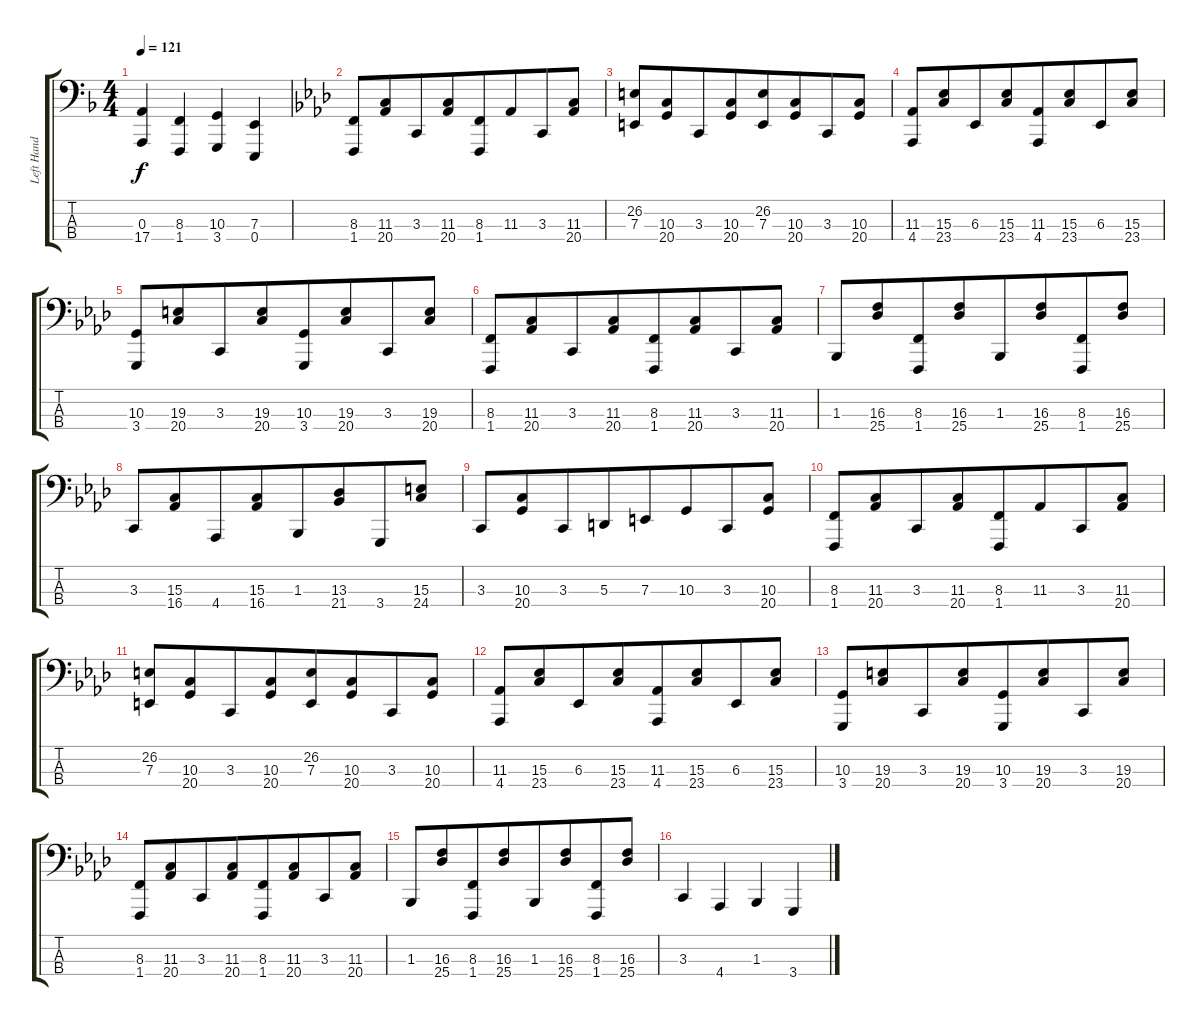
\track ("Left Hand" "Left Hand") {instrument acousticgrandpiano}
\staff {score tabs}
\tuning (C-1 D-1 A1 E1) {hide}
\ts (4 4)
\tempo 121
\clef f4
\ks dminor
(0.3 17.4).4{dy f} (8.3 1.4).4 (10.3 3.4).4 (7.3 0.4).4 |
\ks fminor
(8.3 1.4).8 (11.3 20.4).8{beam merge} 3.3.8 (11.3 20.4).8{beam merge} (8.3 1.4).8 11.3.8{beam merge} 3.3.8 (11.3 20.4).8 |
(26.2 7.3).8 (10.3 20.4).8{beam merge} 3.3.8 (10.3 20.4).8{beam merge} (26.2 7.3).8 (10.3 20.4).8{beam merge} 3.3.8 (10.3 20.4).8 |
(11.3 4.4).8 (15.3 23.4).8{beam merge} 6.3.8 (15.3 23.4).8{beam merge} (11.3 4.4).8 (15.3 23.4).8{beam merge} 6.3.8 (15.3 23.4).8 |
(10.3 3.4).8 (19.3 20.4).8{beam merge} 3.3.8 (19.3 20.4).8{beam merge} (10.3 3.4).8 (19.3 20.4).8{beam merge} 3.3.8 (19.3 20.4).8 |
(8.3 1.4).8 (11.3 20.4).8{beam merge} 3.3.8 (11.3 20.4).8{beam merge} (8.3 1.4).8 (11.3 20.4).8{beam merge} 3.3.8 (11.3 20.4).8 |
1.3.8 (16.3 25.4).8{beam merge} (8.3 1.4).8 (16.3 25.4).8{beam merge} 1.3.8 (16.3 25.4).8{beam merge} (8.3 1.4).8 (16.3 25.4).8 |
3.3.8 (15.3 16.4).8{beam merge} 4.4.8 (15.3 16.4).8{beam merge} 1.3.8 (13.3 21.4).8{beam merge} 3.4.8 (15.3 24.4).8 |
3.3.8 (10.3 20.4).8{beam merge} 3.3.8 5.3.8{beam merge} 7.3.8 10.3.8{beam merge} 3.3.8 (10.3 20.4).8 |
(8.3 1.4).8 (11.3 20.4).8{beam merge} 3.3.8 (11.3 20.4).8{beam merge} (8.3 1.4).8 11.3.8{beam merge} 3.3.8 (11.3 20.4).8 |
(26.2 7.3).8 (10.3 20.4).8{beam merge} 3.3.8 (10.3 20.4).8{beam merge} (26.2 7.3).8 (10.3 20.4).8{beam merge} 3.3.8 (10.3 20.4).8 |
(11.3 4.4).8 (15.3 23.4).8{beam merge} 6.3.8 (15.3 23.4).8{beam merge} (11.3 4.4).8 (15.3 23.4).8{beam merge} 6.3.8 (15.3 23.4).8 |
(10.3 3.4).8 (19.3 20.4).8{beam merge} 3.3.8 (19.3 20.4).8{beam merge} (10.3 3.4).8 (19.3 20.4).8{beam merge} 3.3.8 (19.3 20.4).8 |
(8.3 1.4).8 (11.3 20.4).8{beam merge} 3.3.8 (11.3 20.4).8{beam merge} (8.3 1.4).8 (11.3 20.4).8{beam merge} 3.3.8 (11.3 20.4).8 |
1.3.8 (16.3 25.4).8{beam merge} (8.3 1.4).8 (16.3 25.4).8{beam merge} 1.3.8 (16.3 25.4).8{beam merge} (8.3 1.4).8 (16.3 25.4).8 |
3.3.4 4.4.4 1.3.4 3.4.4
